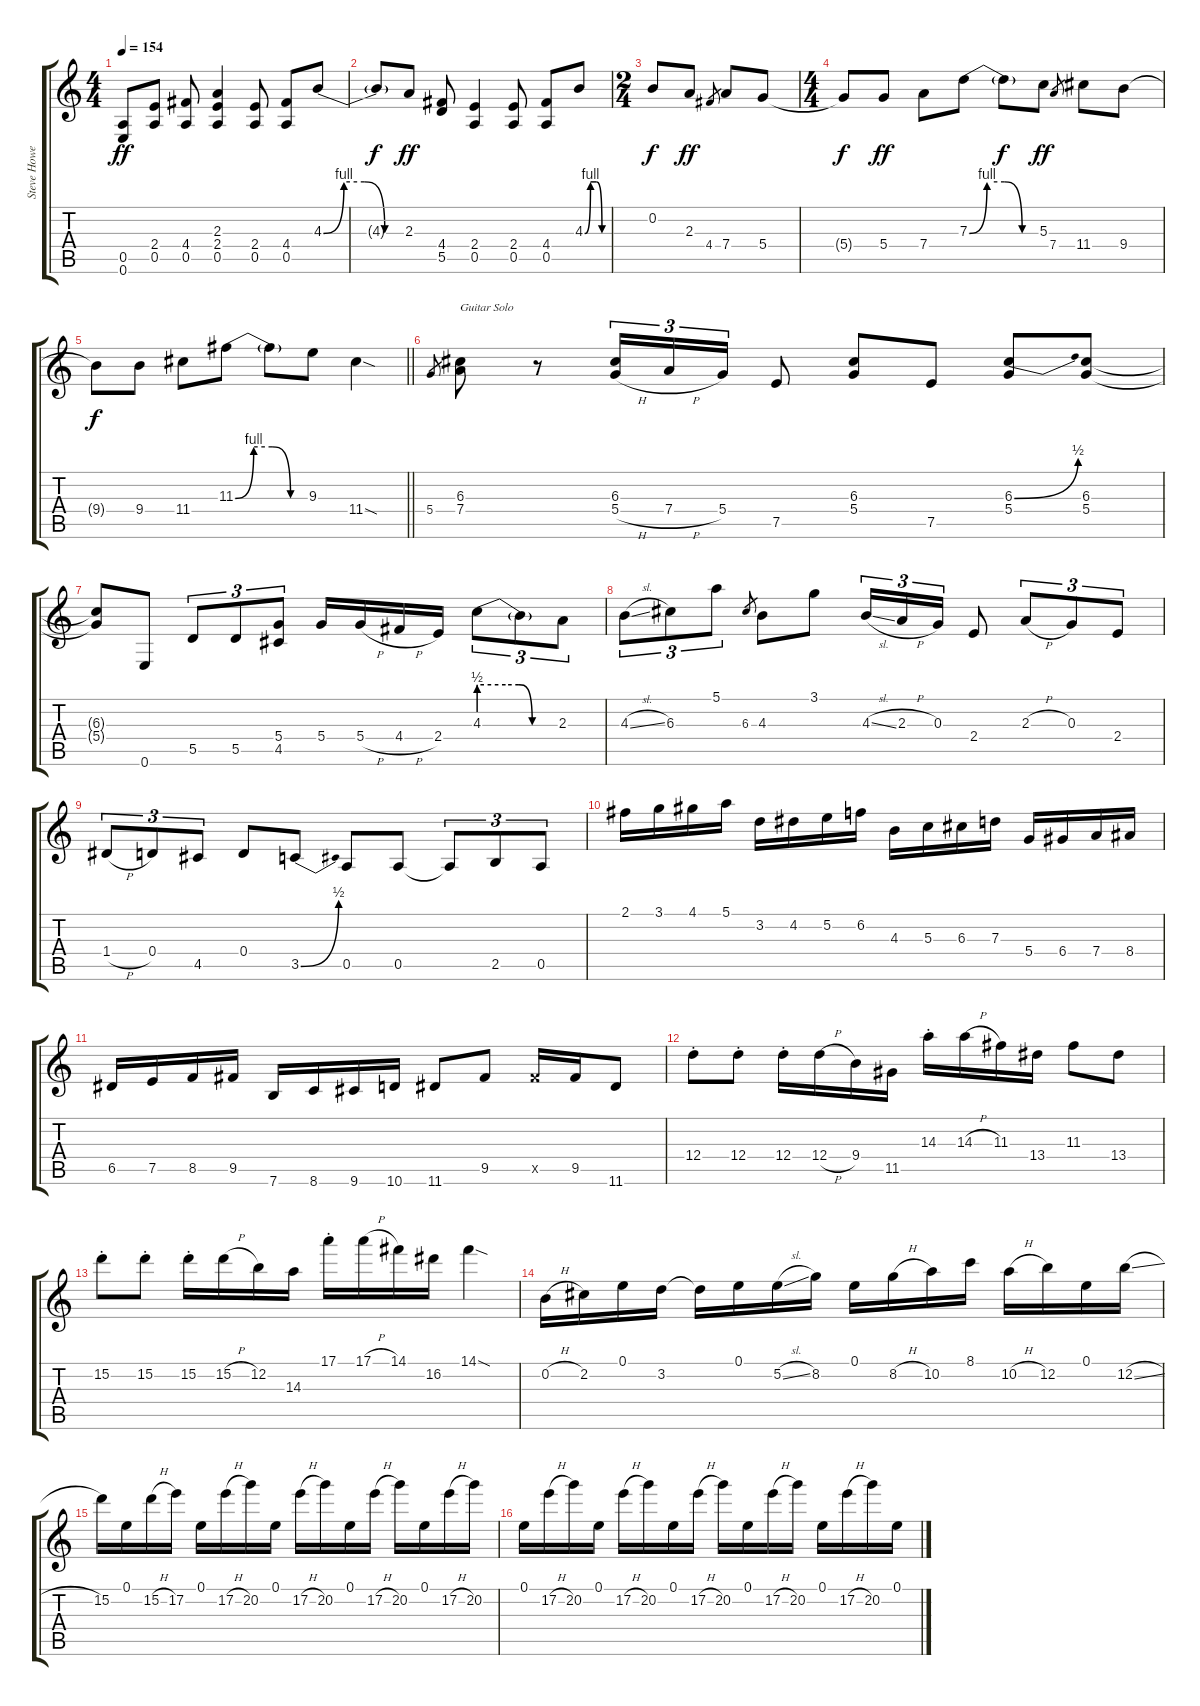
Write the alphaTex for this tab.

\track ("Steve Howe 1" "Steve Howe") {instrument overdrivenguitar}
\staff {score tabs}
\tuning (E4 B3 G3 D3 A2 E2) {hide}
\ts (4 4)
\tempo 154
\clef g2
\ks c
(0.5 0.6).8{dy ff} (2.4 0.5).8 (4.4 0.5).8 (2.3 2.4 0.5).4 (2.4 0.5).8 (4.4 0.5).8 4.3{be (custom 0 0 15 4 30 4 45 0 60 0)}.8 |
4.3{t}.8{dy f} 2.3.8{dy ff} (4.4 5.5).8 (2.4 0.5).4 (2.4 0.5).8 (4.4 0.5).8 4.3{be (custom 0 0 15 4 30 4 45 0 60 0)}.8 |
\ts (2 4)
0.2.8{dy f} 2.3.8{dy ff} 4.4.8{gr} 7.4.8 5.4.8 |
\ts (4 4)
5.4{t}.8{dy f} 5.4.8{dy ff} 7.4.8 7.3{be (custom 0 0 15 4 30 4 45 0 60 0)}.8 7.3{t}.8{dy f} 5.3.8{dy ff} 7.4.8{gr} 11.4.8 9.4.8 |
\barLineRight lightlight
9.4{t}.8{dy f} 9.4.8 11.4.8 11.3{be (custom 0 0 15 4 30 4 45 0 60 0)}.8 11.3{t}.8 9.3.8 11.4{sod}.4 |
5.4.8{gr} (6.3 7.4).8{txt "Guitar Solo"} r.8 (6.3 5.4{h}).16{tu (3 2)} 7.4{h}.16{tu (3 2)} 5.4.16{tu (3 2)} 7.5.8 (6.3 5.4).8 7.5.8 (6.3{be (bend 0 0 60 2)} 5.4).8 (6.3 5.4).8 |
(6.3{t} 5.4{t}).8 0.6.8 5.5.8{tu (3 2)} 5.5.8{tu (3 2)} (5.4 4.5).8{tu (3 2)} 5.4.16 5.4{h}.16 4.4{h}.16 2.4.16 4.3{be (custom 0 2 20 2 30 2 40 0 60 0)}.8{tu (3 2)} 4.3{t}.8{tu (3 2)} 2.3.8{tu (3 2)} |
4.3{sl}.8{tu (3 2)} 6.3.8{tu (3 2)} 5.1.8{tu (3 2)} 6.3.8{gr} 4.3.8 3.1.8 4.3{sl}.16{tu (3 2)} 2.3{h}.16{tu (3 2)} 0.3.16{tu (3 2)} 2.4.8 2.3{h}.8{tu (3 2)} 0.3.8{tu (3 2)} 2.4.8{tu (3 2)} |
1.4{h}.8{tu (3 2)} 0.4.8{tu (3 2)} 4.5.8{tu (3 2)} 0.4.8 3.5{be (bend 0 0 60 2)}.8 0.5.8 0.5.8 0.5{t}.8{tu (3 2)} 2.5.8{tu (3 2)} 0.5.8{tu (3 2)} |
2.1.16 3.1.16 4.1.16 5.1.16 3.2.16 4.2.16 5.2.16 6.2.16 4.3.16 5.3.16 6.3.16 7.3.16 5.4.16 6.4.16 7.4.16 8.4.16 |
6.5.16 7.5.16 8.5.16 9.5.16 7.6.16 8.6.16 9.6.16 10.6.16 11.6.8 9.5.8 9.5{x}.16 9.5.16 11.6.8 |
12.4{st}.8 12.4{st}.8 12.4{st}.16 12.4{h}.16 9.4.16 11.5.16 14.3{st}.16 14.3{h}.16 11.3.16 13.4.16 11.3.8 13.4.8 |
15.2{st}.8 15.2{st}.8 15.2{st}.16 15.2{h}.16 12.2.16 14.3.16 17.1{st}.16 17.1{h}.16 14.1.16 16.2.16 14.1{sod}.4 |
0.2{h}.16 2.2.16 0.1.16 3.2.16 3.2{t}.16 0.1.16 5.2{sl}.16 8.2.16 0.1.16 8.2{h}.16 10.2.16 8.1.16 10.2{h}.16 12.2.16 0.1.16 12.2{sl}.16 |
15.2.16 0.1.16 15.2{h}.16 17.2.16 0.1.16 17.2{h}.16 20.2.16 0.1.16 17.2{h}.16 20.2.16 0.1.16 17.2{h}.16 20.2.16 0.1.16 17.2{h}.16 20.2.16 |
0.1.16 17.2{h}.16 20.2.16 0.1.16 17.2{h}.16 20.2.16 0.1.16 17.2{h}.16 20.2.16 0.1.16 17.2{h}.16 20.2.16 0.1.16 17.2{h}.16 20.2.16 0.1.16
